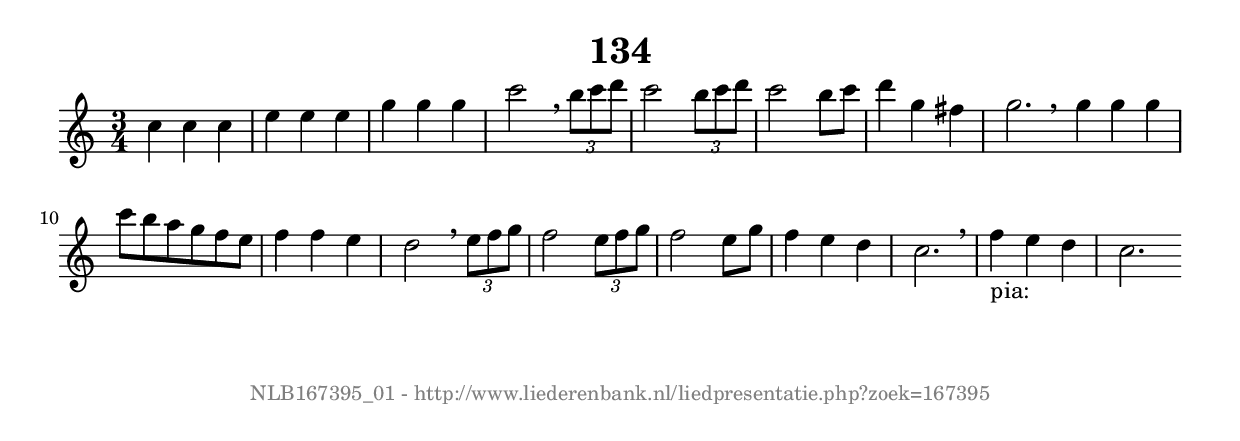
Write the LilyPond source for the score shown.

%
% produced by wce2krn 1.64 (7 June 2014)
%
\version"2.16"
#(append! paper-alist '(("long" . (cons (* 210 mm) (* 2000 mm)))))
#(set-default-paper-size "long")
sb = {\breathe}
mBreak = {\breathe }
bBreak = {\breathe }
x = {\once\override NoteHead #'style = #'cross }
gl=\glissando
itime={\override Staff.TimeSignature #'stencil = ##f }
ficta = {\once\set suggestAccidentals = ##t}
fine = {\once\override Score.RehearsalMark #'self-alignment-X = #1 \mark \markup {\italic{Fine}}}
dc = {\once\override Score.RehearsalMark #'self-alignment-X = #1 \mark \markup {\italic{D.C.}}}
dcf = {\once\override Score.RehearsalMark #'self-alignment-X = #1 \mark \markup {\italic{D.C. al Fine}}}
dcc = {\once\override Score.RehearsalMark #'self-alignment-X = #1 \mark \markup {\italic{D.C. al Coda}}}
ds = {\once\override Score.RehearsalMark #'self-alignment-X = #1 \mark \markup {\italic{D.S.}}}
dsf = {\once\override Score.RehearsalMark #'self-alignment-X = #1 \mark \markup {\italic{D.S. al Fine}}}
dsc = {\once\override Score.RehearsalMark #'self-alignment-X = #1 \mark \markup {\italic{D.S. al Coda}}}
pv = {\set Score.repeatCommands = #'((volta "1"))}
sv = {\set Score.repeatCommands = #'((volta "2"))}
tv = {\set Score.repeatCommands = #'((volta "3"))}
qv = {\set Score.repeatCommands = #'((volta "4"))}
xv = {\set Score.repeatCommands = #'((volta #f))}
\header{ tagline = ""
title = "134"
}
\score {{
\key c \major
\relative g'
{
\set melismaBusyProperties = #'()
\time 3/4
\tempo 4=120
\override Score.MetronomeMark #'transparent = ##t
\override Score.RehearsalMark #'break-visibility = #(vector #t #t #f)
c4 c c e e e g g g c2 \sb \times 2/3 {b8 c d}c2 \times 2/3 {b8 c d} c2 b8 c d4 g, fis g2. \bar ":|:" \bBreak
g4 g g c8 b a g f e f4 f e d2 \sb \times 2/3 {e8 f g} f2 \times 2/3 {e8 f g} f2 e8 g f4 e d c2. \sb f4_"pia:" e d c2. \bar ":|"
 }}
 \midi { }
 \layout {
            indent = 0.0\cm
}
}
\markup { \vspace #0 } \markup { \with-color #grey \fill-line { \center-column { \smaller "NLB167395_01 - http://www.liederenbank.nl/liedpresentatie.php?zoek=167395" } } }
